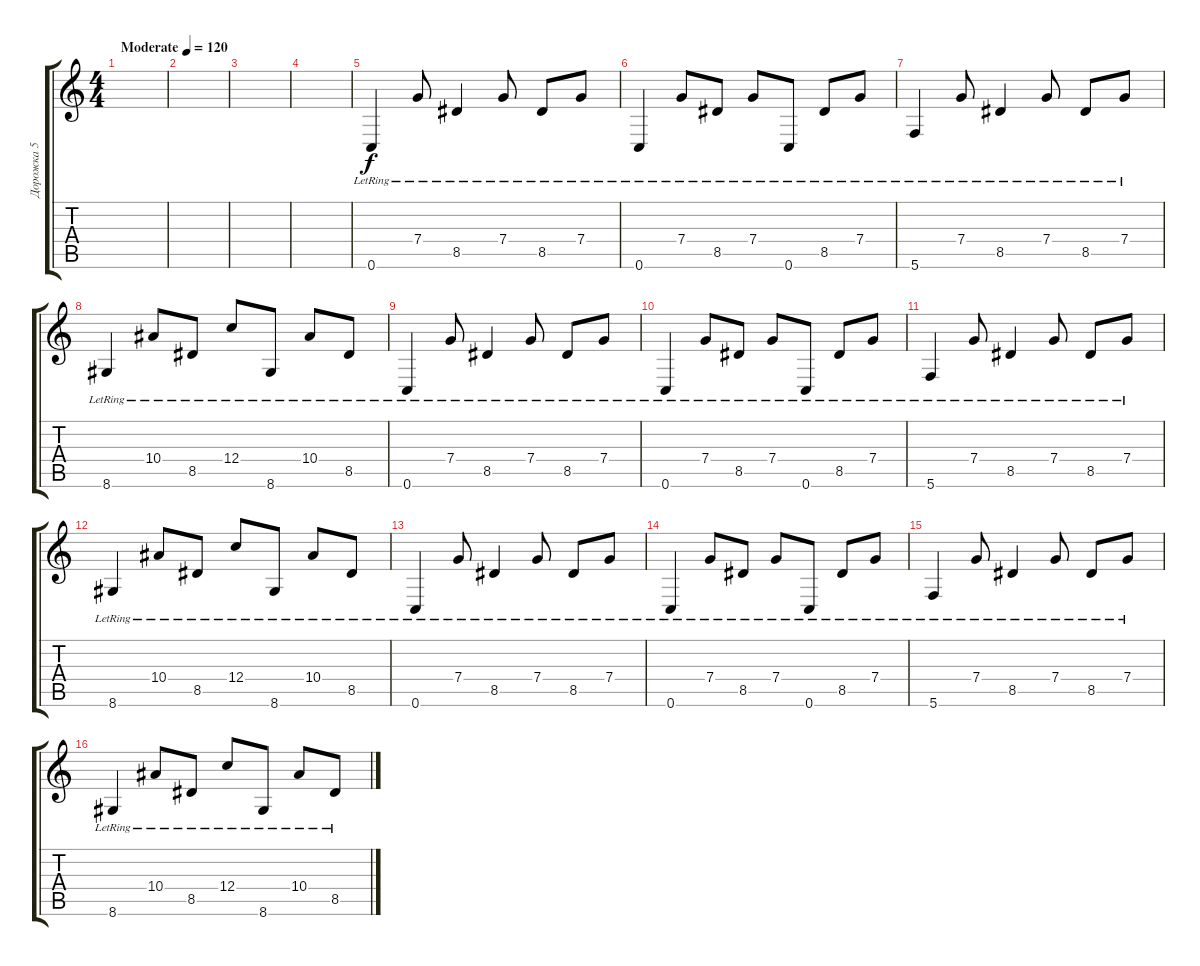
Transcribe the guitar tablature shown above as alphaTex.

\track ("Дорожка 5" "Дорожка 5") {instrument electricguitarjazz}
\staff {score tabs}
\tuning (D4 A3 F3 C3 G2 C2) {hide}
\ts (4 4)
\tempo (120 "Moderate")
\clef g2
\ks c
|
|
|
|
0.6{lr}.4 7.4{lr}.8 8.5{lr}.4 7.4{lr}.8 8.5{lr}.8 7.4{lr}.8 |
0.6{lr}.4 7.4{lr}.8 8.5{lr}.8 7.4{lr}.8 0.6{lr}.8 8.5{lr}.8 7.4{lr}.8 |
5.6{lr}.4 7.4{lr}.8 8.5{lr}.4 7.4{lr}.8 8.5{lr}.8 7.4{lr}.8 |
8.6{lr}.4 10.4{lr}.8 8.5{lr}.8 12.4{lr}.8 8.6{lr}.8 10.4{lr}.8 8.5{lr}.8 |
0.6{lr}.4 7.4{lr}.8 8.5{lr}.4 7.4{lr}.8 8.5{lr}.8 7.4{lr}.8 |
0.6{lr}.4 7.4{lr}.8 8.5{lr}.8 7.4{lr}.8 0.6{lr}.8 8.5{lr}.8 7.4{lr}.8 |
5.6{lr}.4 7.4{lr}.8 8.5{lr}.4 7.4{lr}.8 8.5{lr}.8 7.4{lr}.8 |
8.6{lr}.4 10.4{lr}.8 8.5{lr}.8 12.4{lr}.8 8.6{lr}.8 10.4{lr}.8 8.5{lr}.8 |
0.6{lr}.4 7.4{lr}.8 8.5{lr}.4 7.4{lr}.8 8.5{lr}.8 7.4{lr}.8 |
0.6{lr}.4 7.4{lr}.8 8.5{lr}.8 7.4{lr}.8 0.6{lr}.8 8.5{lr}.8 7.4{lr}.8 |
5.6{lr}.4 7.4{lr}.8 8.5{lr}.4 7.4{lr}.8 8.5{lr}.8 7.4{lr}.8 |
8.6{lr}.4 10.4{lr}.8 8.5{lr}.8 12.4{lr}.8 8.6{lr}.8 10.4{lr}.8 8.5{lr}.8
